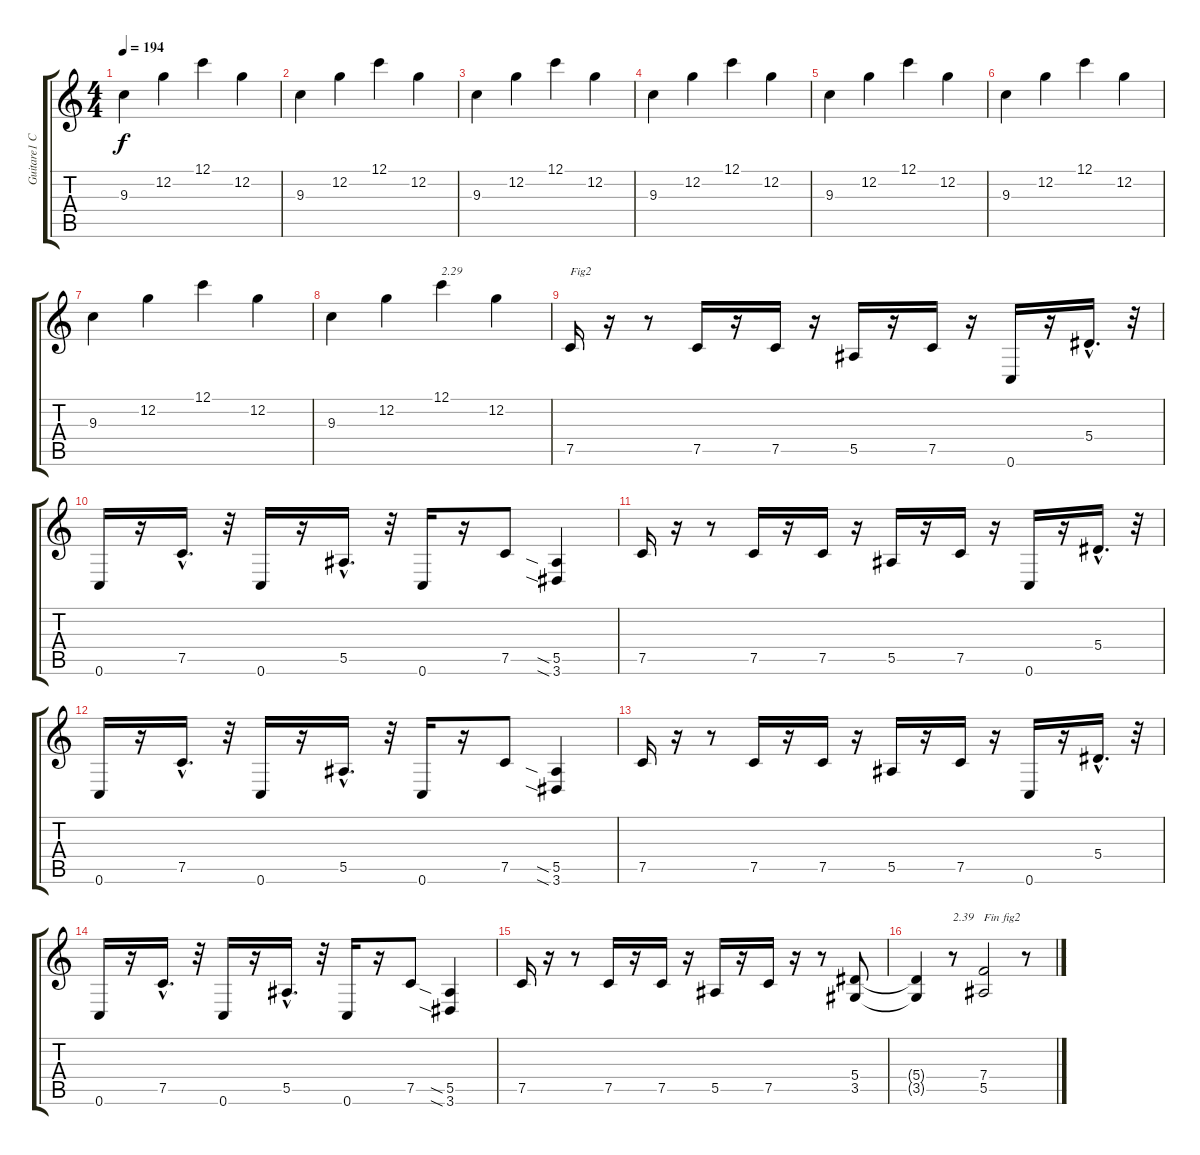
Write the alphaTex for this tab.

\track ("Guitare1 C" "Guitare1 C") {instrument distortionguitar}
\staff {score tabs}
\tuning (C4 G3 Eb3 Bb2 F2 C2) {hide}
\ts (4 4)
\tempo 194
\clef g2
\ks c
9.3.4{dy f} 12.2.4 12.1.4 12.2.4 |
9.3.4 12.2.4 12.1.4 12.2.4 |
9.3.4 12.2.4 12.1.4 12.2.4 |
9.3.4 12.2.4 12.1.4 12.2.4 |
9.3.4 12.2.4 12.1.4 12.2.4 |
9.3.4 12.2.4 12.1.4 12.2.4 |
9.3.4 12.2.4 12.1.4 12.2.4 |
9.3.4 12.2.4 12.1.4{txt "2.29"} 12.2.4 |
7.5.16{txt "Fig2"} r.16 r.8 7.5.16 r.16 7.5.16 r.16 5.5.16 r.16 7.5.16 r.16 0.6.16 r.16 5.4{hac}.16{d} r.32 |
0.6.16 r.16 7.5{hac}.16{d} r.32 0.6.16 r.16 5.5{hac}.16{d} r.32 0.6.16 r.16 7.5.8 (5.5{sia} 3.6{sia}).4 |
7.5.16 r.16 r.8 7.5.16 r.16 7.5.16 r.16 5.5.16 r.16 7.5.16 r.16 0.6.16 r.16 5.4{hac}.16{d} r.32 |
0.6.16 r.16 7.5{hac}.16{d} r.32 0.6.16 r.16 5.5{hac}.16{d} r.32 0.6.16 r.16 7.5.8 (5.5{sia} 3.6{sia}).4 |
7.5.16 r.16 r.8 7.5.16 r.16 7.5.16 r.16 5.5.16 r.16 7.5.16 r.16 0.6.16 r.16 5.4{hac}.16{d} r.32 |
0.6.16 r.16 7.5{hac}.16{d} r.32 0.6.16 r.16 5.5{hac}.16{d} r.32 0.6.16 r.16 7.5.8 (5.5{sia} 3.6{sia}).4 |
7.5.16 r.16 r.8 7.5.16 r.16 7.5.16 r.16 5.5.16 r.16 7.5.16 r.16 r.8 (5.4 3.5).8 |
(5.4{t} 3.5{t}).4 r.8{txt "2.39"} (7.4 5.5).2{txt "Fin fig2"} r.8
